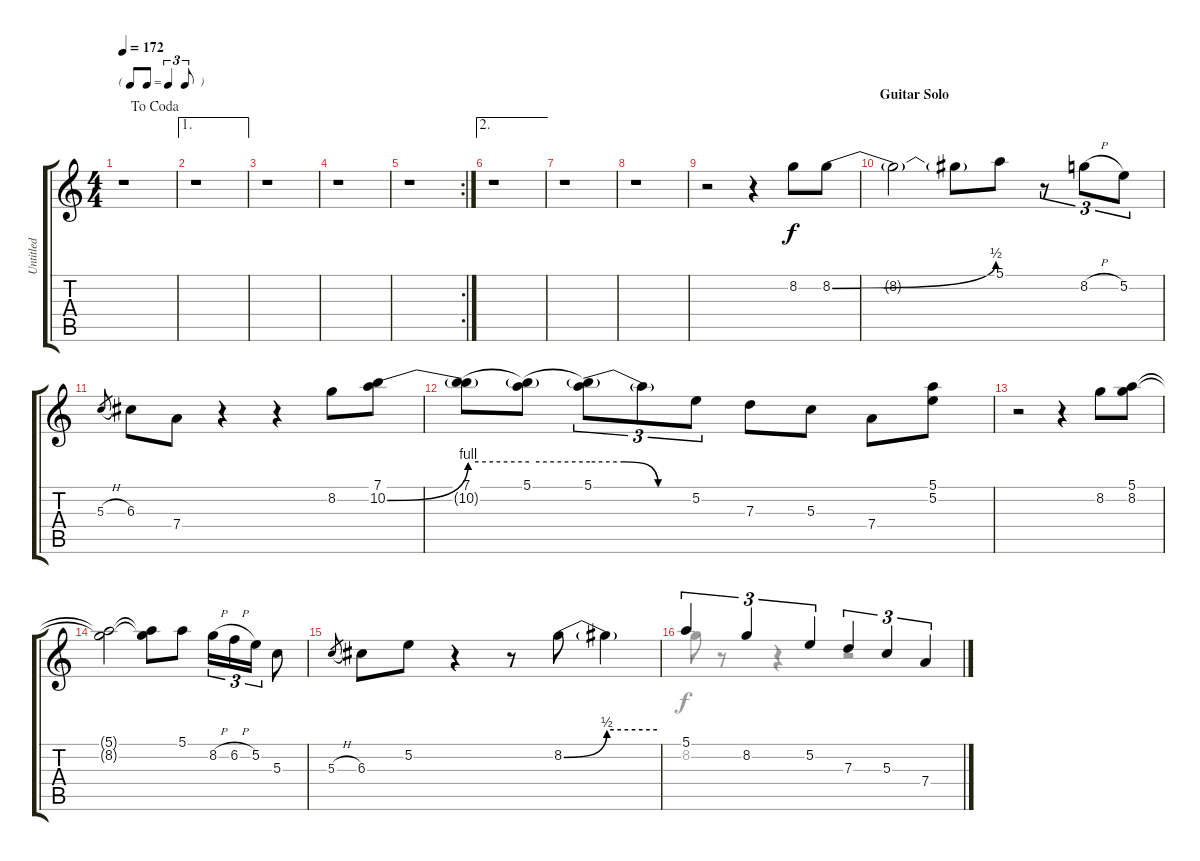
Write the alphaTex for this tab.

\track ("Untitled" "Untitled") {instrument distortionguitar}
\staff {score tabs}
\tuning (E4 B3 G3 D3 A2 E2) {hide}
\voice
\ts (4 4)
\tf triplet8th
\jump dacoda
\tempo 172
\clef g2
\ks c
r.1{dy f} |
\ae 1
r.1 |
r.1 |
r.1 |
\rc 2
r.1 |
\ae 2
r.1 |
r.1 |
r.1 |
r.2 r.4 8.2.8 8.2{be (bend 0 0 60 2)}.8 |
\section ("" "Guitar Solo")
8.2{t}.2 8.2{t}.8 5.1.8 r.8{tu (3 2)} 8.2{h}.8{tu (3 2)} 5.2.8{tu (3 2)} |
5.3{h}.8{gr} 6.3.8 7.4.8 r.4 r.4 8.2.8 (7.1 10.2{be (bend 0 0 60 4)}).8 |
(7.1 10.2{be (hold 0 4 60 4) t}).8 (5.1 10.2{be (hold 0 4 60 4) t}).8 (5.1 10.2{be (custom 0 4 20 4 40 0 60 0) t}).8{tu (3 2)} 10.2{t}.8{tu (3 2)} 5.2.8{tu (3 2)} 7.3.8 5.3.8 7.4.8 (5.1 5.2).8 |
r.2 r.4 8.2.8 (5.1 8.2).8 |
(5.1{t} 8.2{t}).2 (5.1{t} 8.2{t}).8 5.1.8 8.2{h}.16{tu (3 2)} 6.2{h}.16{tu (3 2)} 5.2.16{tu (3 2)} 5.3.8 |
5.3{h}.8{gr} 6.3.8 5.2.8 r.4 r.8 8.2{be (bend 0 0 60 2)}.8 8.2{be (hold 0 2 60 2) t}.4 |
5.1.4{tu (3 2)} 8.2.4{tu (3 2)} 5.2.4{tu (3 2)} 7.3.4{tu (3 2)} 5.3.4{tu (3 2)} 7.4.4{tu (3 2)}
\voice
\clef g2
\ottava regular
\simile none
\ks c
|
|
|
|
|
|
|
|
|
|
|
|
|
|
|
8.2.8 r.8 r.4 r.2
